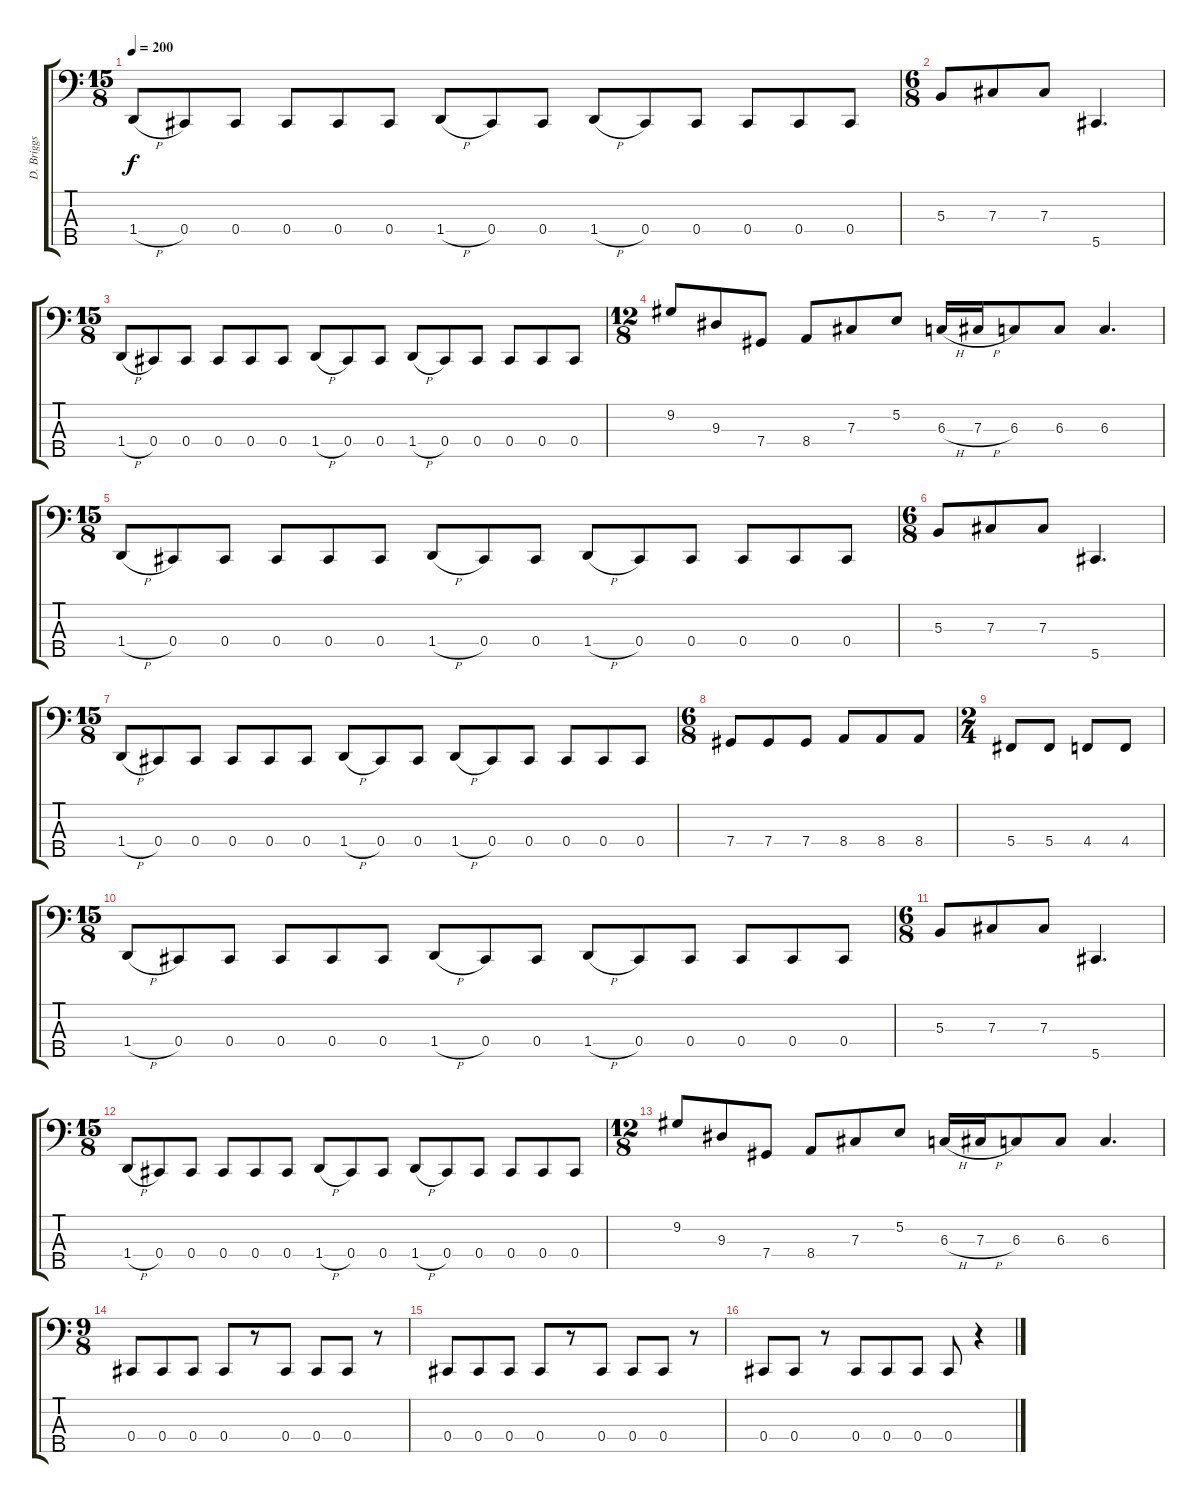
\track ("D. Briggs Bass" "D. Briggs ") {instrument electricbassfinger}
\staff {score tabs}
\tuning (E2 B1 Gb1 Db1 Ab0) {hide}
\ts (15 8)
\tempo 200
\clef f4
\ks c
1.4{h}.8{dy f} 0.4.8 0.4.8 0.4.8 0.4.8 0.4.8 1.4{h}.8 0.4.8 0.4.8 1.4{h}.8 0.4.8 0.4.8 0.4.8 0.4.8 0.4.8 |
\ts (6 8)
5.3.8 7.3.8 7.3.8 5.5.4{d} |
\ts (15 8)
1.4{h}.8 0.4.8 0.4.8 0.4.8 0.4.8 0.4.8 1.4{h}.8 0.4.8 0.4.8 1.4{h}.8 0.4.8 0.4.8 0.4.8 0.4.8 0.4.8 |
\ts (12 8)
9.2.8 9.3.8 7.4.8 8.4.8 7.3.8 5.2.8 6.3{h}.16 7.3{h}.16 6.3.8 6.3.8 6.3.4{d} |
\ts (15 8)
1.4{h}.8 0.4.8 0.4.8 0.4.8 0.4.8 0.4.8 1.4{h}.8 0.4.8 0.4.8 1.4{h}.8 0.4.8 0.4.8 0.4.8 0.4.8 0.4.8 |
\ts (6 8)
5.3.8 7.3.8 7.3.8 5.5.4{d} |
\ts (15 8)
1.4{h}.8 0.4.8 0.4.8 0.4.8 0.4.8 0.4.8 1.4{h}.8 0.4.8 0.4.8 1.4{h}.8 0.4.8 0.4.8 0.4.8 0.4.8 0.4.8 |
\ts (6 8)
7.4.8 7.4.8 7.4.8 8.4.8 8.4.8 8.4.8 |
\ts (2 4)
5.4.8 5.4.8 4.4.8 4.4.8 |
\ts (15 8)
1.4{h}.8 0.4.8 0.4.8 0.4.8 0.4.8 0.4.8 1.4{h}.8 0.4.8 0.4.8 1.4{h}.8 0.4.8 0.4.8 0.4.8 0.4.8 0.4.8 |
\ts (6 8)
5.3.8 7.3.8 7.3.8 5.5.4{d} |
\ts (15 8)
1.4{h}.8 0.4.8 0.4.8 0.4.8 0.4.8 0.4.8 1.4{h}.8 0.4.8 0.4.8 1.4{h}.8 0.4.8 0.4.8 0.4.8 0.4.8 0.4.8 |
\ts (12 8)
9.2.8 9.3.8 7.4.8 8.4.8 7.3.8 5.2.8 6.3{h}.16 7.3{h}.16 6.3.8 6.3.8 6.3.4{d} |
\ts (9 8)
0.4.8 0.4.8 0.4.8 0.4.8 r.8 0.4.8 0.4.8 0.4.8 r.8 |
0.4.8 0.4.8 0.4.8 0.4.8 r.8 0.4.8 0.4.8 0.4.8 r.8 |
0.4.8 0.4.8 r.8 0.4.8 0.4.8 0.4.8 0.4.8 r.4
